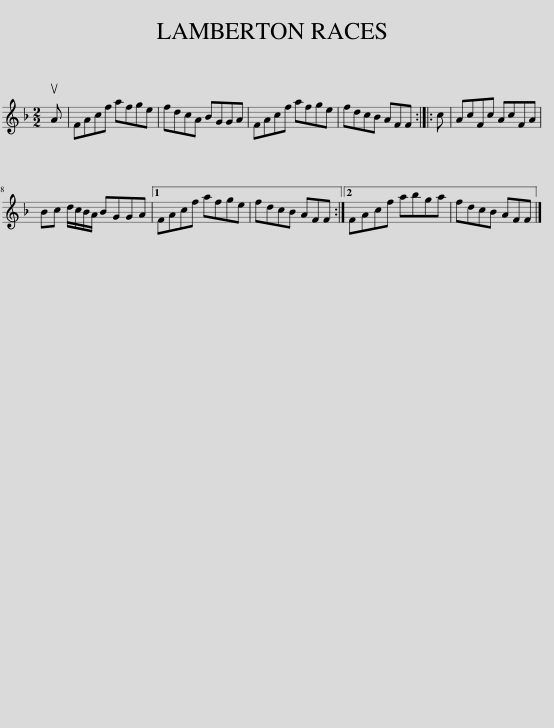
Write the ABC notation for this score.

X:1
L:1/8
M:2/2
I:linebreak $
K:F
V:1 treble
V:1
 uA | FAcf afge | fdcA BGGA | FAcf afge | fdcB AFF :: %5
 c | AcFc AcFA |$ Bc d/c/B/A/ BGGA |1 FAcf afge | fdcB AFF :|2 %10
 FAcf abga | fdcB AFF |] %12
